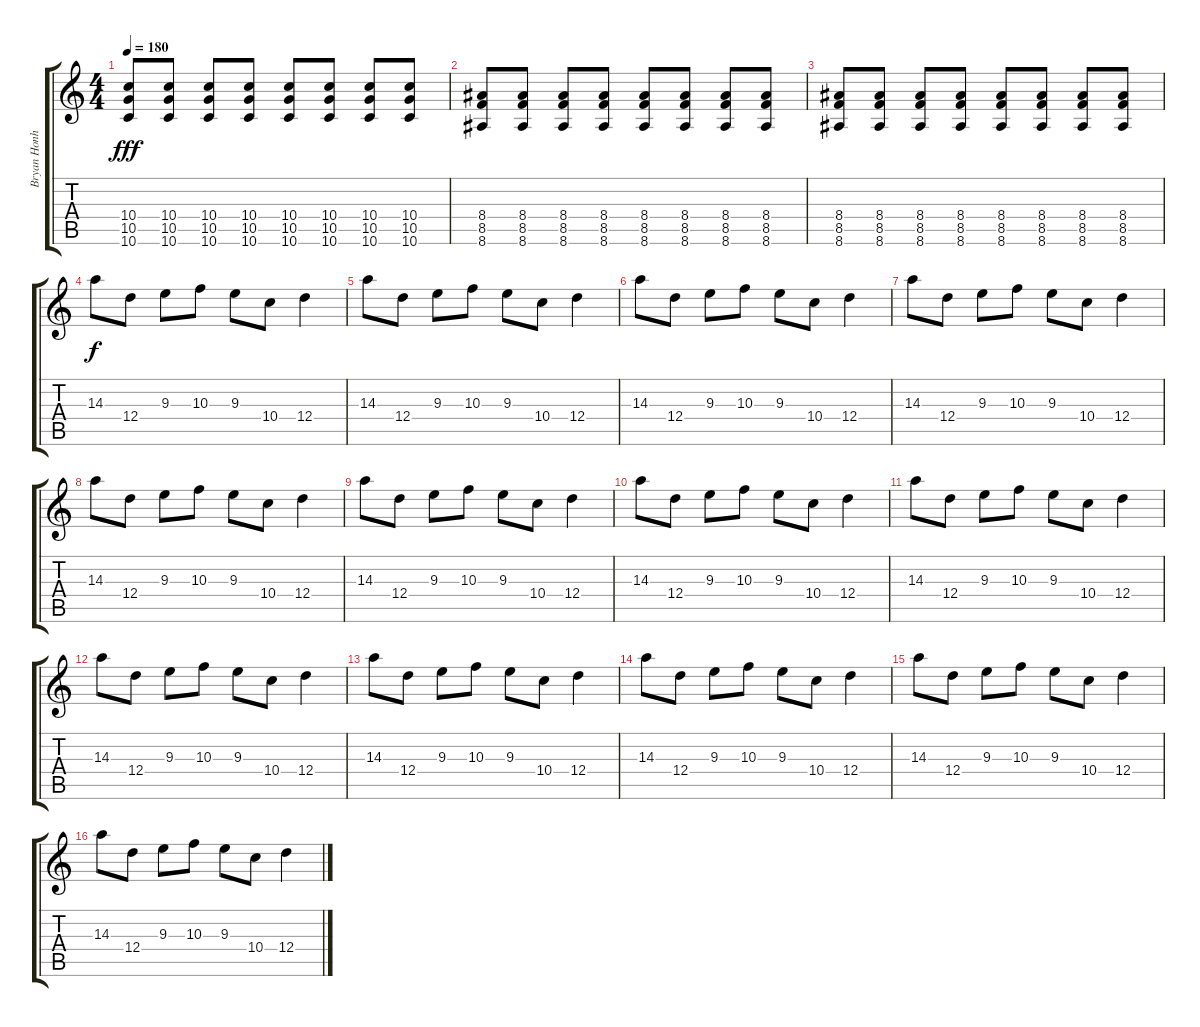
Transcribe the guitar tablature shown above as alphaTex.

\track ("Bryan Honhart" "Bryan Honh") {instrument overdrivenguitar}
\staff {score tabs}
\tuning (E4 B3 G3 D3 A2 D2) {hide}
\ts (4 4)
\tempo 180
\clef g2
\ks c
(10.4 10.5 10.6).8{dy fff} (10.4 10.5 10.6).8 (10.4 10.5 10.6).8 (10.4 10.5 10.6).8 (10.4 10.5 10.6).8 (10.4 10.5 10.6).8 (10.4 10.5 10.6).8 (10.4 10.5 10.6).8 |
(8.4 8.5 8.6).8 (8.4 8.5 8.6).8 (8.4 8.5 8.6).8 (8.4 8.5 8.6).8 (8.4 8.5 8.6).8 (8.4 8.5 8.6).8 (8.4 8.5 8.6).8 (8.4 8.5 8.6).8 |
(8.4 8.5 8.6).8 (8.4 8.5 8.6).8 (8.4 8.5 8.6).8 (8.4 8.5 8.6).8 (8.4 8.5 8.6).8 (8.4 8.5 8.6).8 (8.4 8.5 8.6).8 (8.4 8.5 8.6).8 |
14.3.8{dy f volume 13} 12.4.8 9.3.8 10.3.8 9.3.8 10.4.8 12.4.4 |
14.3.8 12.4.8 9.3.8 10.3.8 9.3.8 10.4.8 12.4.4 |
14.3.8 12.4.8 9.3.8 10.3.8 9.3.8 10.4.8 12.4.4 |
14.3.8 12.4.8 9.3.8 10.3.8 9.3.8 10.4.8 12.4.4 |
14.3.8 12.4.8 9.3.8 10.3.8 9.3.8 10.4.8 12.4.4 |
14.3.8 12.4.8 9.3.8 10.3.8 9.3.8 10.4.8 12.4.4 |
14.3.8 12.4.8 9.3.8 10.3.8 9.3.8 10.4.8 12.4.4 |
14.3.8 12.4.8 9.3.8 10.3.8 9.3.8 10.4.8 12.4.4 |
14.3.8 12.4.8 9.3.8 10.3.8 9.3.8 10.4.8 12.4.4 |
14.3.8 12.4.8 9.3.8 10.3.8 9.3.8 10.4.8 12.4.4 |
14.3.8 12.4.8 9.3.8 10.3.8 9.3.8 10.4.8 12.4.4 |
14.3.8 12.4.8 9.3.8 10.3.8 9.3.8 10.4.8 12.4.4 |
14.3.8 12.4.8 9.3.8 10.3.8 9.3.8 10.4.8 12.4.4
